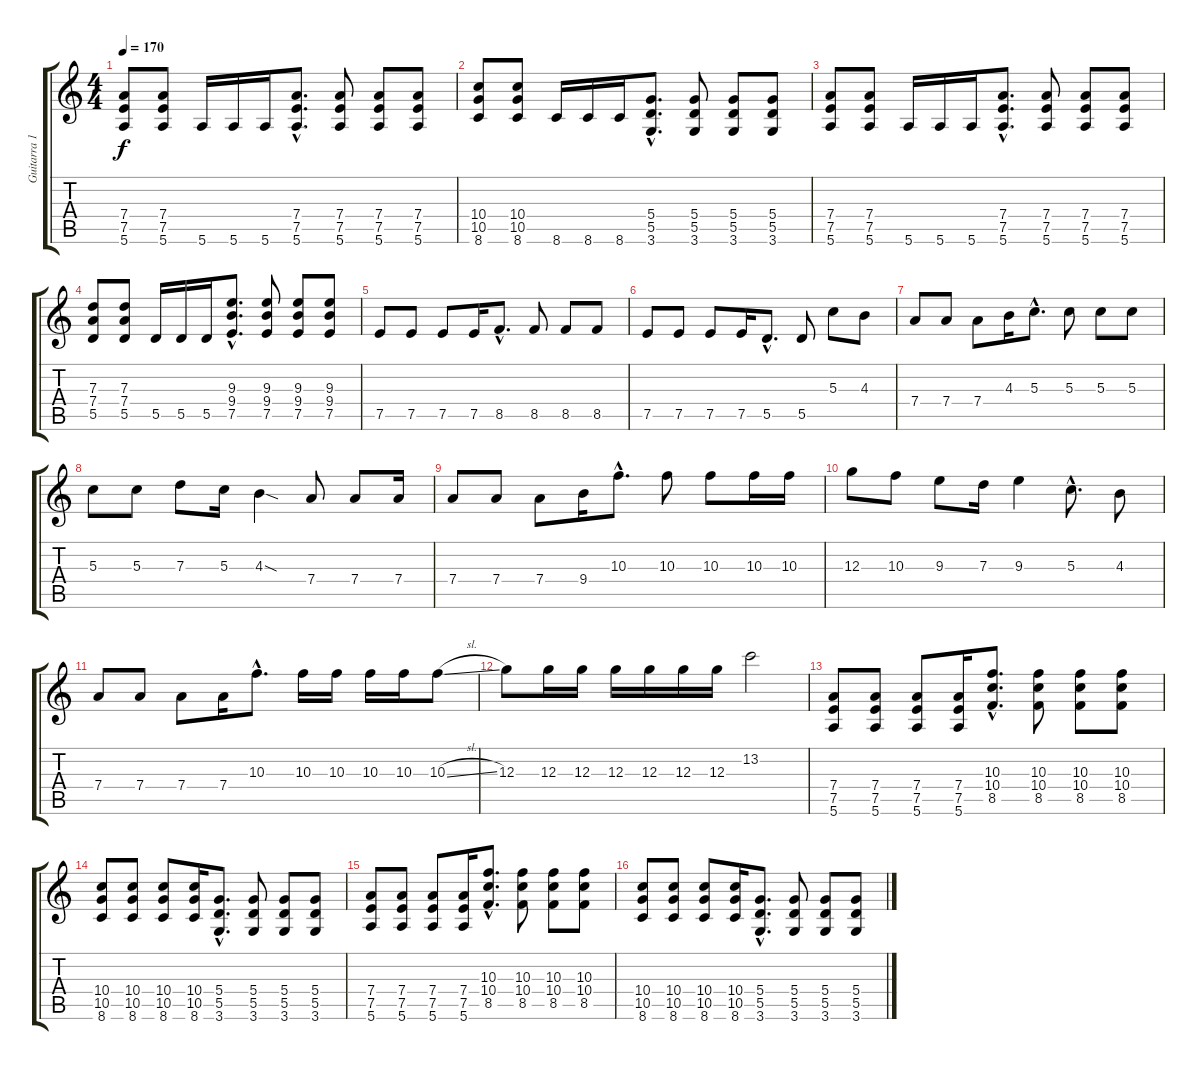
\track ("Guitarra 1" "Guitarra 1") {instrument distortionguitar}
\staff {score tabs}
\tuning (E4 B3 G3 D3 A2 E2) {hide}
\ts (4 4)
\tempo 170
\clef g2
\ks c
(7.4 7.5 5.6).8{dy f} (7.4 7.5 5.6).8 5.6.16 5.6.16 5.6.16 (7.4{hac} 7.5{hac} 5.6{hac}).8{d} (7.4 7.5 5.6).8 (7.4 7.5 5.6).8 (7.4 7.5 5.6).8 |
(10.4 10.5 8.6).8 (10.4 10.5 8.6).8 8.6.16 8.6.16 8.6.16 (5.4{hac} 5.5{hac} 3.6{hac}).8{d} (5.4 5.5 3.6).8 (5.4 5.5 3.6).8 (5.4 5.5 3.6).8 |
(7.4 7.5 5.6).8 (7.4 7.5 5.6).8 5.6.16 5.6.16 5.6.16 (7.4{hac} 7.5{hac} 5.6{hac}).8{d} (7.4 7.5 5.6).8 (7.4 7.5 5.6).8 (7.4 7.5 5.6).8 |
(7.3 7.4 5.5).8 (7.3 7.4 5.5).8 5.5.16 5.5.16 5.5.16 (9.3{hac} 9.4{hac} 7.5{hac}).8{d} (9.3 9.4 7.5).8 (9.3 9.4 7.5).8 (9.3 9.4 7.5).8 |
7.5.8{volume 16} 7.5.8 7.5.8 7.5.16 8.5{hac}.8{d} 8.5.8 8.5.8 8.5.8 |
7.5.8 7.5.8 7.5.8 7.5.16 5.5{hac}.8{d} 5.5.8 5.3.8 4.3.8 |
7.4.8 7.4.8 7.4.8 4.3.16 5.3{hac}.8{d} 5.3.8 5.3.8 5.3.8 |
5.3.8 5.3.8 7.3.8 5.3.16 4.3{sod}.4 7.4.8 7.4.8 7.4.16 |
7.4.8 7.4.8 7.4.8 9.4.16 10.3{hac}.8{d} 10.3.8 10.3.8 10.3.16 10.3.16 |
12.3.8 10.3.8 9.3.8 7.3.16 9.3.4 5.3{hac}.8{d} 4.3.8 |
7.4.8 7.4.8 7.4.8 7.4.16 10.3{hac}.8{d} 10.3.16 10.3.16 10.3.16 10.3.16 10.3{sl}.8 |
12.3.8 12.3.16 12.3.16 12.3.16 12.3.16 12.3.16 12.3.16 13.2.2 |
(7.4 7.5 5.6).8{volume 13} (7.4 7.5 5.6).8 (7.4 7.5 5.6).8 (7.4 7.5 5.6).16 (10.3{hac} 10.4{hac} 8.5{hac}).8{d} (10.3 10.4 8.5).8 (10.3 10.4 8.5).8 (10.3 10.4 8.5).8 |
(10.4 10.5 8.6).8 (10.4 10.5 8.6).8 (10.4 10.5 8.6).8 (10.4 10.5 8.6).16 (5.4{hac} 5.5{hac} 3.6{hac}).8{d} (5.4 5.5 3.6).8 (5.4 5.5 3.6).8 (5.4 5.5 3.6).8 |
(7.4 7.5 5.6).8 (7.4 7.5 5.6).8 (7.4 7.5 5.6).8 (7.4 7.5 5.6).16 (10.3{hac} 10.4{hac} 8.5{hac}).8{d} (10.3 10.4 8.5).8 (10.3 10.4 8.5).8 (10.3 10.4 8.5).8 |
(10.4 10.5 8.6).8 (10.4 10.5 8.6).8 (10.4 10.5 8.6).8 (10.4 10.5 8.6).16 (5.4{hac} 5.5{hac} 3.6{hac}).8{d} (5.4 5.5 3.6).8 (5.4 5.5 3.6).8 (5.4 5.5 3.6).8
